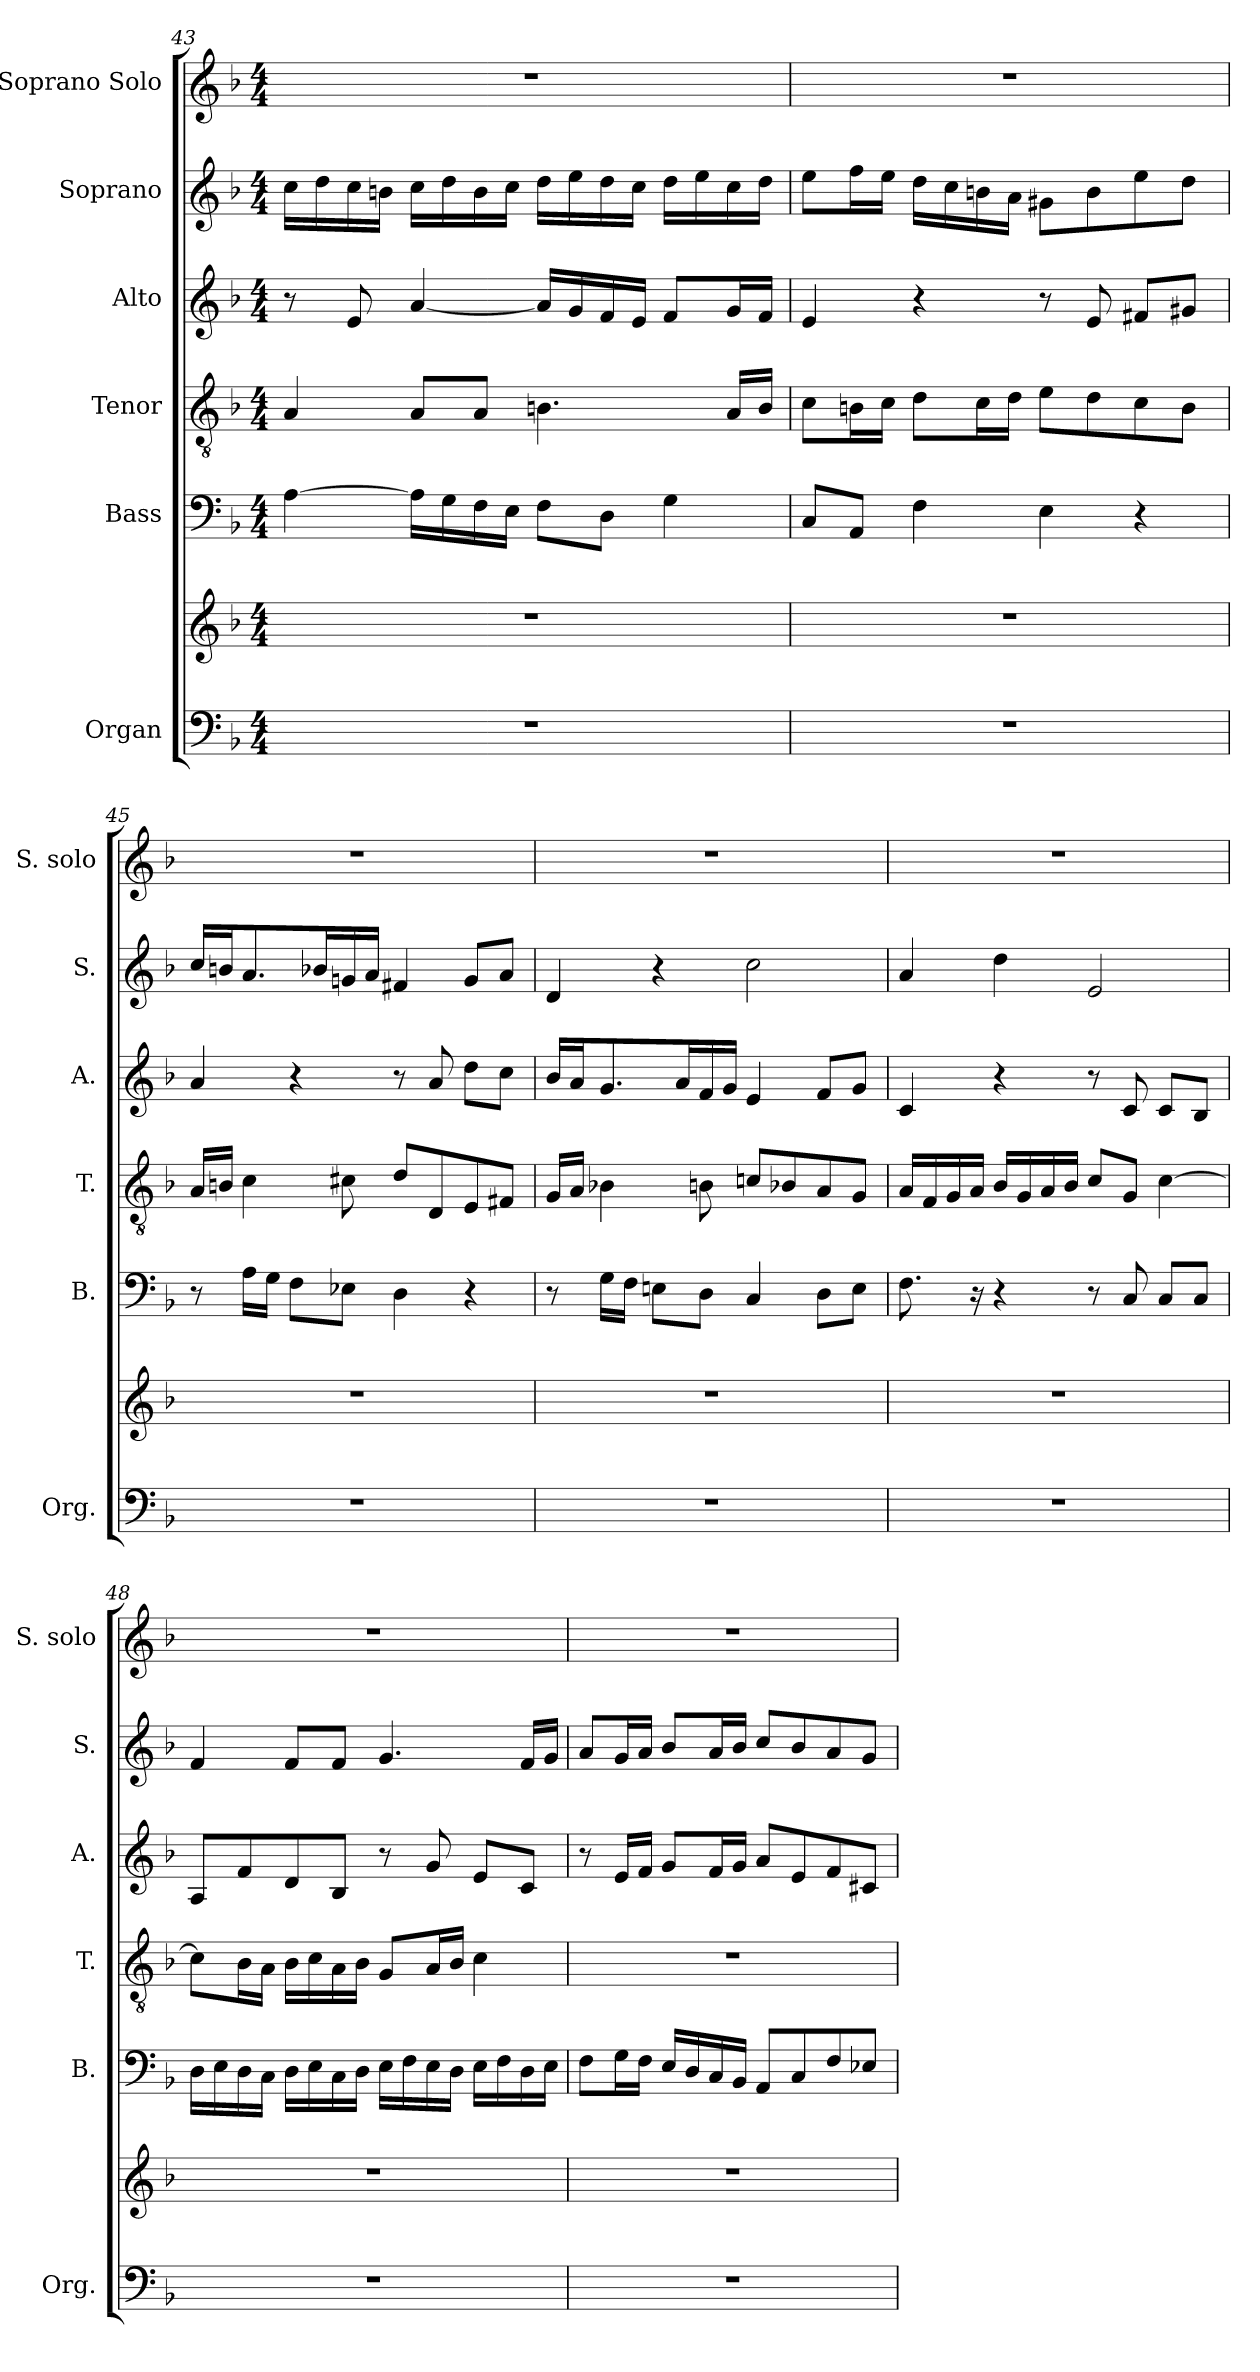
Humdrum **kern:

**kern	**kern	**kern	**kern	**kern	**kern	**kern
*part6	*part6	*part5	*part4	*part3	*part2	*part1
*staff7	*staff6	*staff5	*staff4	*staff3	*staff2	*staff1
*I"Organ	*	*I"Bass	*I"Tenor	*I"Alto	*I"Soprano	*I"Soprano Solo
*I'Org.	*	*I'B.	*I'T.	*I'A.	*I'S.	*I'S. solo
!!LO:LB:g=z
*clefF4	*clefG2	*clefF4	*clefGv2	*clefG2	*clefG2	*clefG2
*	*	*	*ITrd7c12	*	*	*
*k[b-]	*k[b-]	*k[b-]	*k[b-]	*k[b-]	*k[b-]	*k[b-]
*F:	*F:	*F:	*F:	*F:	*F:	*F:
*M4/4	*M4/4	*M4/4	*M4/4	*M4/4	*M4/4	*M4/4
=43	=43	=43	=43	=43	=43	=43
1r	1r	[4A\	4AA/	8r	16cc\LL	1r
.	.	.	.	.	16dd\	.
.	.	.	.	8e/	16cc\	.
.	.	.	.	.	16bn\JJ	.
.	.	16A\LL]	8AA/L	[4a/	16cc\LL	.
.	.	16G\	.	.	16dd\	.
.	.	16F\	8AA/J	.	16b\	.
.	.	16E\JJ	.	.	16cc\JJ	.
.	.	8F\L	4.BBn\	16a/LL]	16dd\LL	.
.	.	.	.	16g/	16ee\	.
.	.	8D\J	.	16f/	16dd\	.
.	.	.	.	16e/JJ	16cc\JJ	.
.	.	4G\	.	8f/L	16dd\LL	.
.	.	.	.	.	16ee\	.
.	.	.	16AA/LL	16g/L	16cc\	.
.	.	.	16BB/JJ	16f/JJ	16dd\JJ	.
!!LO:PB:g=z
=44	=44	=44	=44	=44	=44	=44
1r	1r	8C/L	8C\L	4e/	8ee\L	1r
.	.	8AA/J	16BBn\L	.	16ff\L	.
.	.	.	16C\JJ	.	16ee\JJ	.
.	.	4F\	8D\L	4r	16dd\LL	.
.	.	.	.	.	16cc\	.
.	.	.	16C\L	.	16bn\	.
.	.	.	16D\JJ	.	16a\JJ	.
.	.	4E\	8E\L	8r	8g#X\L	.
.	.	.	8D\	8e/	8b\	.
.	.	4r	8C\	8f#X/L	8ee\	.
.	.	.	8BB\J	8g#X/J	8dd\J	.
=45	=45	=45	=45	=45	=45	=45
1r	1r	8r	16AA/LL	4a/	16cc/LL	1r
.	.	.	16BBn/JJ	.	16bn/J	.
.	.	16A\LL	4C\	.	8.a/	.
.	.	16G\JJ	.	.	.	.
.	.	8F\L	.	4r	.	.
.	.	.	.	.	16b-X/L	.
.	.	8E-X\J	8C#X\	.	16gn/	.
.	.	.	.	.	16a/JJ	.
.	.	4D\	8D/L	8r	4f#X/	.
.	.	.	8DD/	8a/	.	.
.	.	4r	8EE/	8dd\L	8g/L	.
.	.	.	8FF#X/J	8cc\J	8a/J	.
=46	=46	=46	=46	=46	=46	=46
1r	1r	8r	16GG/LL	16b-/LL	4d/	1r
.	.	.	16AA/JJ	16a/J	.	.
.	.	16G\LL	4BB-X\	8.g/	.	.
.	.	16F\JJ	.	.	.	.
.	.	8En\L	.	.	4r	.
.	.	.	.	16a/L	.	.
.	.	8D\J	8BBn\	16f/	.	.
.	.	.	.	16g/JJ	.	.
.	.	4C/	8Cn/L	4e/	2cc\	.
.	.	.	8BB-X/	.	.	.
.	.	8D\L	8AA/	8f/L	.	.
.	.	8E\J	8GG/J	8g/J	.	.
!!LO:LB:g=z
=47	=47	=47	=47	=47	=47	=47
1r	1r	8.F\	16AA/LL	4c/	4a/	1r
.	.	.	16FF/	.	.	.
.	.	.	16GG/	.	.	.
.	.	16r	16AA/JJ	.	.	.
.	.	4r	16BB-/LL	4r	4dd\	.
.	.	.	16GG/	.	.	.
.	.	.	16AA/	.	.	.
.	.	.	16BB-/JJ	.	.	.
.	.	8r	8C/L	8r	2e/	.
.	.	8C/	8GG/J	8c/	.	.
.	.	8C/L	[4C\	8c/L	.	.
.	.	8C/J	.	8B-/J	.	.
!!LO:PB:g=z
=48	=48	=48	=48	=48	=48	=48
1r	1r	16D\LL	8C\L]	8A/L	4f/	1r
.	.	16E\	.	.	.	.
.	.	16D\	16BB-\L	8f/	.	.
.	.	16C\JJ	16AA\JJ	.	.	.
.	.	16D\LL	16BB-\LL	8d/	8f/L	.
.	.	16E\	16C\	.	.	.
.	.	16C\	16AA\	8B-/J	8f/J	.
.	.	16D\JJ	16BB-\JJ	.	.	.
.	.	16E\LL	8GG/L	8r	4.g/	.
.	.	16F\	.	.	.	.
.	.	16E\	16AA/L	8g/	.	.
.	.	16D\JJ	16BB-/JJ	.	.	.
.	.	16E\LL	4C\	8e/L	.	.
.	.	16F\	.	.	.	.
.	.	16D\	.	8c/J	16f/LL	.
.	.	16E\JJ	.	.	16g/JJ	.
=49	=49	=49	=49	=49	=49	=49
1r	1r	8F\L	1r	8r	8a/L	1r
.	.	16G\L	.	16e/LL	16g/L	.
.	.	16F\JJ	.	16f/JJ	16a/JJ	.
.	.	16E/LL	.	8g/L	8b-/L	.
.	.	16D/	.	.	.	.
.	.	16C/	.	16f/L	16a/L	.
.	.	16BB-/JJ	.	16g/JJ	16b-/JJ	.
.	.	8AA/L	.	8a/L	8cc/L	.
.	.	8C/	.	8e/	8b-/	.
.	.	8F/	.	8f/	8a/	.
.	.	8E-X/J	.	8c#X/J	8g/J	.
=	=	=	=	=	=	=
*-	*-	*-	*-	*-	*-	*-
